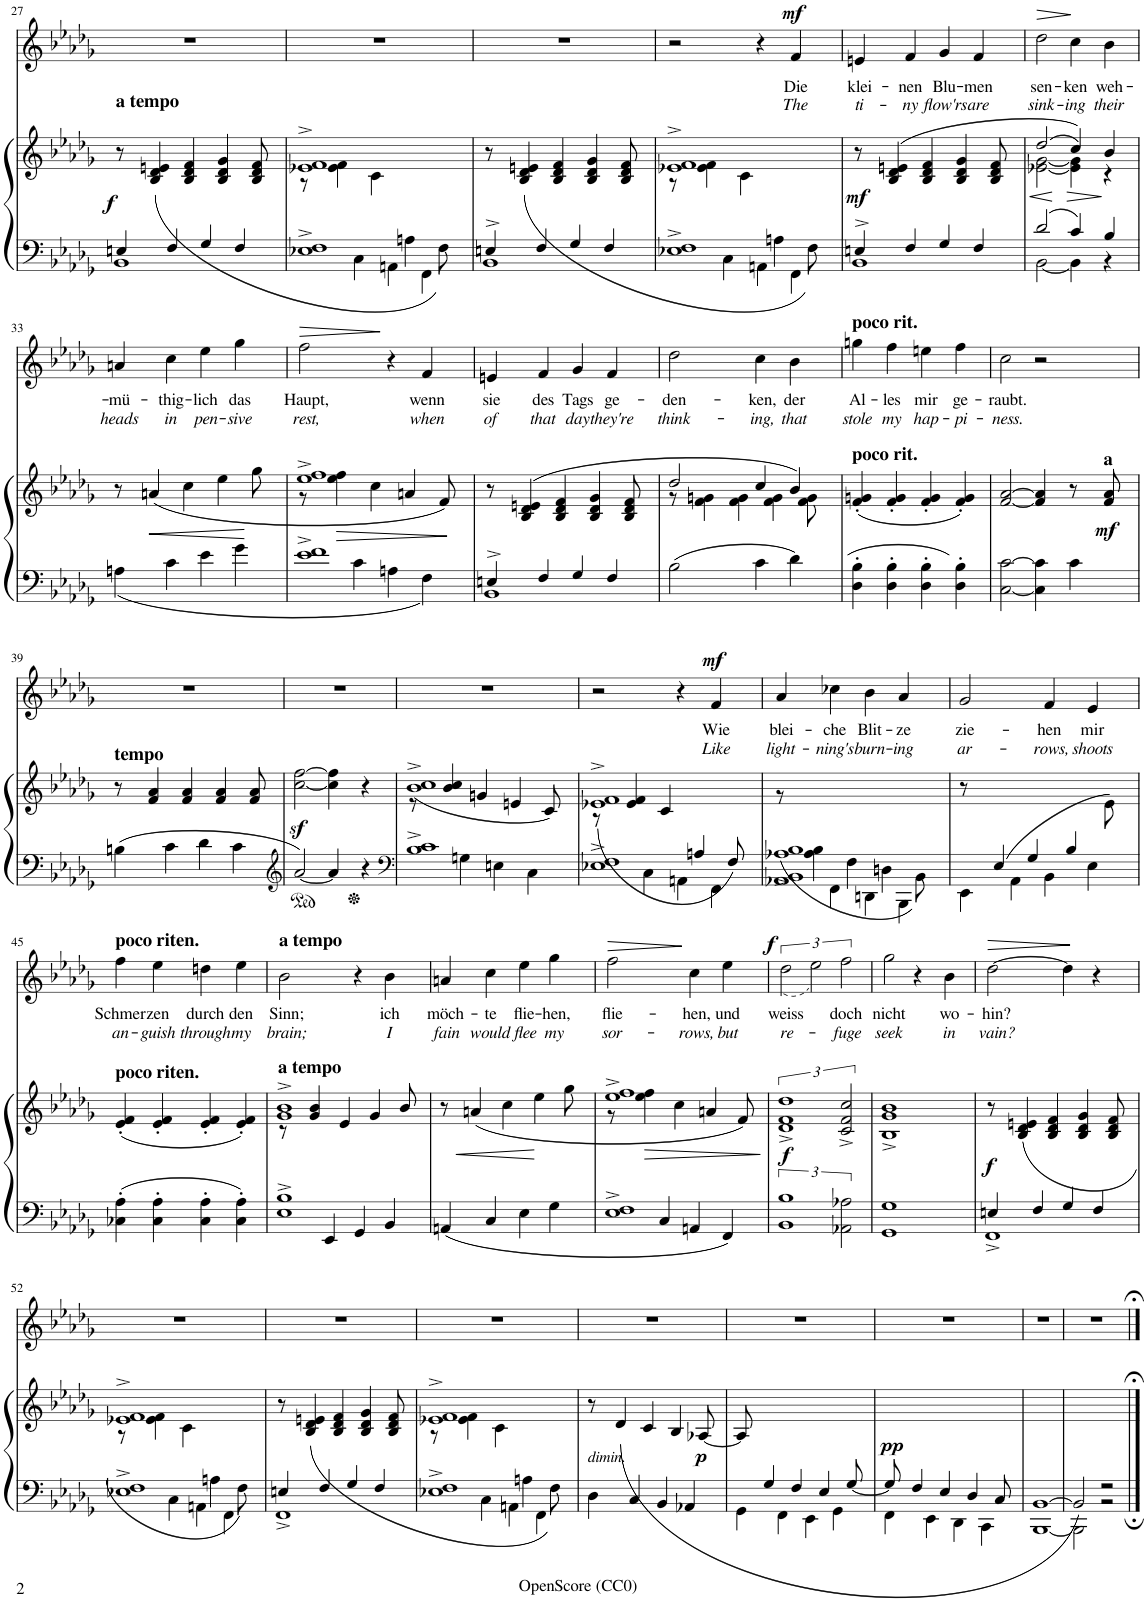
**kern	**kern	**dynam	**kern	**text	**text	**dynam
*part2	*part2	*part2	*part1	*part1	*part1	*part1
*staff3	*staff2	*staff2/3	*staff1	*staff1	*staff1	*staff1
*I"Pianoforte	*	*	*I"Singstimme Voice	*	*	*
*I'Pno	*	*	*	*	*	*
!!LO:PB:g=z
*clefF4	*clefG2	*	*clefG2	*	*	*
*k[b-e-a-d-g-]	*k[b-e-a-d-g-]	*	*k[b-e-a-d-g-]	*	*	*
*M4/4	*M4/4	*	*M4/4	*	*	*
*met(c)	*met(c)	*	*met(c)	*	*	*
=27	=27	=27	=27	=27	=27	=27
*^	*	*	*	*	*	*
!	!	!	!	!LO:TX:b:B:t=a tempo	!	!	!
!	!	!	!LO:DY:a=2	!	!	!	!
4En/	1BB-	8r	f	1r	.	.	.
.	.	(4B-/ 4d-/ 4en/	.	.	.	.	.
4F/	.	.	.	.	.	.	.
.	.	4B-/ 4d-/ 4f/	.	.	.	.	.
4G-/	.	.	.	.	.	.	.
.	.	4B-/ 4d-/ 4g-/	.	.	.	.	.
4F/	.	.	.	.	.	.	.
.	.	8B-/ 8d-/ 8f/	.	.	.	.	.
=28	=28	=28	=28	=28	=28	=28	=28
*	*^	*^	*	*	*	*	*
8ryy	1E-X^ 1F^	4ryy	1e-X^> 1f^>	8r	.	1r	.	.	.
.	.	.	.	4e-\ 4f\	.	.	.	.	.
.	.	4C\	.	.	.	.	.	.	.
.	.	.	.	4c\	.	.	.	.	.
.	.	4AAn\	.	.	.	.	.	.	.
4An\	.	.	.	4.ryy	.	.	.	.	.
.	.	4FF\	.	.	.	.	.	.	.
8F\)	.	.	.	.	.	.	.	.	.
*	*v	*v	*	*	*	*	*	*	*
*	*	*v	*v	*	*	*	*	*
=29	=29	=29	=29	=29	=29	=29	=29
4En^/	1BB-	8r	.	1r	.	.	.
.	.	(4B-/ 4d-/ 4en/	.	.	.	.	.
4F/	.	.	.	.	.	.	.
.	.	4B-/ 4d-/ 4f/	.	.	.	.	.
4G-/	.	.	.	.	.	.	.
.	.	4B-/ 4d-/ 4g-/	.	.	.	.	.
4F/	.	.	.	.	.	.	.
.	.	8B-/ 8d-/ 8f/	.	.	.	.	.
=30	=30	=30	=30	=30	=30	=30	=30
*	*^	*^	*	*	*	*	*
8ryy	1E-X^ 1F^	4ryy	1e-X^> 1f^>	8r	.	2r	.	.	.
.	.	.	.	4e-\ 4f\	.	.	.	.	.
.	.	4C\	.	.	.	.	.	.	.
.	.	.	.	4c\	.	.	.	.	.
.	.	4AAn\	.	.	.	4r	.	.	.
4An\	.	.	.	4.ryy	.	.	.	.	.
!	!	!	!	!	!	!	!LO:LY:b	!LO:LY:b	!LO:DY:a
.	.	4FF\	.	.	.	4f/	Die	The	mf
8F\)	.	.	.	.	.	.	.	.	.
*	*v	*v	*	*	*	*	*	*	*
*	*	*v	*v	*	*	*	*	*
=31	=31	=31	=31	=31	=31	=31	=31
!	!	!	!LO:DY:b	!	!LO:LY:b	!LO:LY:b	!
4En^/	1BB-	8r	mf	4en/	klei-	ti-	.
.	.	(4B-/ 4d-/ 4en/	.	.	.	.	.
!	!	!	!	!	!LO:LY:b	!LO:LY:b	!
4F/	.	.	.	4f/	-nen	-ny	.
.	.	4B-/ 4d-/ 4f/	.	.	.	.	.
!	!	!	!	!	!LO:LY:b	!LO:LY:b	!
4G-/	.	.	.	4g-/	Blu-	flow'rs	.
.	.	4B-/ 4d-/ 4g-/	.	.	.	.	.
!	!	!	!	!	!LO:LY:b	!LO:LY:b	!
4F/	.	.	.	4f/	-men	are	.
.	.	8B-/ 8d-/ 8f/	.	.	.	.	.
=32	=32	=32	=32	=32	=32	=32	=32
*	*	*^	*	*	*	*	*
!	!	!	!	!	!	!LO:LY:b	!LO:LY:b	!LO:HP:b
2d-/	[2BB-\	(2dd-/	[2e-X\ [2g-\	.	2dd-\	sen-	sink-	>
!	!	!	!	!LO:HP:b=2	!	!LO:LY:b	!LO:LY:b	!
4c/	4BB-\]	4cc/))	4e-\] 4g-\]	>	4cc\	-ken	-ing	]
!	!	!	!	!	!	!LO:LY:b	!LO:LY:b	!
4B-/	4r	4b-/	4r	.	4b-\	weh-	their	.
!!LO:LB:g=z
=33	=33	=33	=33	=33	=33	=33	=33	=33
!	!	!	!	!	!	!LO:LY:b	!LO:LY:b	!
*v	*v	*	*	*	*	*	*	*
*	*v	*v	*	*	*	*	*
4An\	8r	.	4an/	-mü-	heads	.
!	!	!LO:HP:b	!	!	!	!
.	(4an/	<	.	.	.	.
!	!	!	!	!LO:LY:b	!LO:LY:b	!
4c\	.	.	4cc\	-thig-	in	.
.	4cc\	.	.	.	.	.
!	!	!	!	!LO:LY:b	!LO:LY:b	!
4e-\	.	.	4ee-\	-lich	pen-	.
.	4ee-\	.	.	.	.	.
!	!	!	!	!LO:LY:b	!LO:LY:b	!
4g-\	.	.	4gg-\	das	-sive	.
.	8gg-\	]	.	.	.	.
=34	=34	=34	=34	=34	=34	=34
*^	*^	*	*	*	*	*
!	!	!	!	!	!	!LO:LY:b	!LO:LY:b	!LO:HP:b
1e-^ 1f^	4ryy	1ee-^ 1ff^	8r	.	2ff\	Haupt,	rest,	>
!	!	!	!	!LO:HP:b	!	!	!	!
.	.	.	4ee-\ 4ff\	>	.	.	.	.
.	4c\	.	.	.	.	.	.	.
.	.	.	4cc\	.	.	.	.	.
.	4An\	.	.	.	4r	.	.	]
.	.	.	4an/	.	.	.	.	.
!	!	!	!	!	!	!LO:LY:b	!LO:LY:b	!
.	4F\	.	.	.	4f/	wenn	when	.
.	.	.	8f/)	[	.	.	.	.
=35	=35	=35	=35	=35	=35	=35	=35	=35
!	!	!	!	!	!	!LO:LY:b	!LO:LY:b	!
*	*	*v	*v	*	*	*	*	*
4En^/	1BB-	8r	.	4en/	sie	of	.
.	.	(4B-/ 4d-/ 4en/	.	.	.	.	.
!	!	!	!	!	!LO:LY:b	!LO:LY:b	!
4F/	.	.	.	4f/	des	that	.
.	.	4B-/ 4d-/ 4f/	.	.	.	.	.
!	!	!	!	!	!LO:LY:b	!LO:LY:b	!
4G-/	.	.	.	4g-/	Tags	day	.
.	.	4B-/ 4d-/ 4g-/	.	.	.	.	.
!	!	!	!	!	!LO:LY:b	!LO:LY:b	!
4F/	.	.	.	4f/	ge-	they're	.
.	.	8B-/ 8d-/ 8f/	.	.	.	.	.
*v	*v	*	*	*	*	*	*
=36	=36	=36	=36	=36	=36	=36
*	*^	*	*	*	*	*
!	!	!	!	!	!LO:LY:b	!LO:LY:b	!
2B-\	2dd-/	8r	.	2dd-\	-den-	think-	.
.	.	4f\ 4gn\	.	.	.	.	.
.	.	4f\ 4g\	.	.	.	.	.
!	!	!	!	!	!LO:LY:b	!LO:LY:b	!
4c\	4cc/	.	.	4cc\	-ken,	-ing,	.
.	.	4f\ 4g\	.	.	.	.	.
!	!	!	!	!	!LO:LY:b	!LO:LY:b	!
4d-\	4b-/)	.	.	4b-\	der	that	.
.	.	8f\ 8g\	.	.	.	.	.
=37	=37	=37	=37	=37	=37	=37	=37
!	!	!	!	!LO:TX:a:B:t=poco rit.	!	!	!
!	!LO:TX:a:B:t=poco rit.	!	!	!	!	!	!
!	!	!	!	!	!LO:LY:b	!LO:LY:b	!
*	*v	*v	*	*	*	*	*
4D-\' 4B-\'	(4f/' 4gn/'	.	4ggn\	Al-	stole	.
!	!	!	!	!LO:LY:b	!LO:LY:b	!
4D-\' 4B-\'	4f/' 4g/'	.	4ff\	-les	my	.
!	!	!	!	!LO:LY:b	!LO:LY:b	!
4D-\' 4B-\'	4f/' 4g/'	.	4een\	mir	hap-	.
!	!	!	!	!LO:LY:b	!LO:LY:b	!
4D-\' 4B-\'	4f/' 4g/')	.	4ff\	ge-	-pi-	.
=38	=38	=38	=38	=38	=38	=38
!	!	!	!	!LO:LY:b	!LO:LY:b	!
*	*	*	*^	*	*	*
[2C\ [2c\	[2f/ [2a-/	.	2cc\	2..ryy	-raubt.	-ness.	.
4C\] 4c\]	4f/] 4a-/]	.	2r	.	.	.	.
4c\	8r	.	.	.	.	.	.
!	!	!	!	!LO:TX:b:B:t=a	!	!	!
!	!	!LO:DY:b	!	!	!	!	!
.	8f/ 8a-/	mf	.	8ryy	.	.	.
!!LO:LB:g=z
=39	=39	=39	=39	=39	=39	=39	=39
!	!	!	!LO:TX:b:B:t=tempo	!	!	!	!
*	*	*	*v	*v	*	*	*
4Bn\	8r	.	1r	.	.	.
.	4f/ 4a-/	.	.	.	.	.
4c\	.	.	.	.	.	.
.	4f/ 4a-/	.	.	.	.	.
4d-\	.	.	.	.	.	.
.	4f/ 4a-/	.	.	.	.	.
4c\	.	.	.	.	.	.
.	8f/ 8a-/	.	.	.	.	.
=40	=40	=40	=40	=40	=40	=40
*clefG2	*	*	*	*	*	*
[2a-/	[2cc\z< [2ff\z<	.	1r	.	.	.
4a-/]	4cc\] 4ff\]	.	.	.	.	.
4r	4r	.	.	.	.	.
=41	=41	=41	=41	=41	=41	=41
*clefF4	*	*	*	*	*	*
*^	*^	*	*	*	*	*
1B-^ 1c^	4ryy	(1b-^ 1cc^	8r	.	1r	.	.	.
.	.	.	4b-/ 4cc/	.	.	.	.	.
.	4Gn\	.	.	.	.	.	.	.
.	.	.	4gn/	.	.	.	.	.
.	4En\	.	.	.	.	.	.	.
.	.	.	4en/	.	.	.	.	.
.	4C\	.	.	.	.	.	.	.
.	.	.	8c/)	.	.	.	.	.
=42	=42	=42	=42	=42	=42	=42	=42	=42
*	*^	*	*	*	*	*	*	*
8ryy	1E-X^ 1F^	4ryy	(1e-X^ 1f^	8r	.	2r	.	.	.
.	.	.	.	4e-/ 4f/	.	.	.	.	.
.	.	4C\	.	.	.	.	.	.	.
.	.	.	.	4c/	.	.	.	.	.
.	.	4AAn\	.	.	.	4r	.	.	.
4An/	.	.	.	4.ryy	.	.	.	.	.
!	!	!	!	!	!	!	!LO:LY:b	!LO:LY:b	!LO:DY:a
.	.	4FF\	.	.	.	4f/	Wie	Like	mf
8F/)	.	.	.	.	.	.	.	.	.
*	*	*	*v	*v	*	*	*	*	*
=43	=43	=43	=43	=43	=43	=43	=43	=43
*	*	*^	*	*	*	*	*	*
!	!	!	!	!	!	!	!LO:LY:b	!LO:LY:b	!
1A-X^ 1B-^	8ryy	1AA-X 1BB-	4ryy	8r	.	4a-/	blei-	light-	.
.	4A-\ 4B-\	.	.	2..ryy	.	.	.	.	.
!	!	!	!	!	!	!	!LO:LY:b	!LO:LY:b	!
.	.	.	4FF\	.	.	4cc-X\	-che	-ning's	.
.	4F\	.	.	.	.	.	.	.	.
!	!	!	!	!	!	!	!LO:LY:b	!LO:LY:b	!
.	.	.	4DDn\	.	.	4b-\	Blit-	burn-	.
.	4Dn\	.	.	.	.	.	.	.	.
!	!	!	!	!	!	!	!LO:LY:b	!LO:LY:b	!
.	.	.	4BBB-\	.	.	4a-/	-ze	-ing	.
.	8BB-\	.	.	.	.	.	.	.	.
*	*v	*v	*v	*	*	*	*	*	*
=44	=44	=44	=44	=44	=44	=44	=44
!	!	!	!	!	!LO:LY:b	!LO:LY:b	!
8ryy	4EE-\	8r	.	2g-/	zie-	ar-	.
(>4E-/	.	2.ryy	.	.	.	.	.
.	4AA-\	.	.	.	.	.	.
4G-/	.	.	.	.	.	.	.
!	!	!	!	!	!LO:LY:b	!LO:LY:b	!
.	4BB-\	.	.	4f/	-hen	-rows,	.
4B-/	.	.	.	.	.	.	.
!	!	!	!	!	!LO:LY:b	!LO:LY:b	!
.	4E-\	.	.	4e-/	mir	shoots	.
8ryy	.	8e-\)	.	.	.	.	.
*v	*v	*	*	*	*	*	*
!!LO:LB:g=z
=45	=45	=45	=45	=45	=45	=45
!	!	!	!LO:TX:a:B:t=poco riten.	!	!	!
!	!LO:TX:a:B:t=poco riten.	!	!	!	!	!
!	!	!	!	!LO:LY:b	!LO:LY:b	!
4C-X\' 4A-\'	(4e-/' 4f/'	.	4ff\	Schmer-	an-	.
!	!	!	!	!LO:LY:b	!LO:LY:b	!
4C-\' 4A-\'	4e-/' 4f/'	.	4ee-\	-zen	-guish	.
!	!	!	!	!LO:LY:b	!LO:LY:b	!
4C-\' 4A-\'	4e-/' 4f/'	.	4ddn\	durch	through	.
!	!	!	!	!LO:LY:b	!LO:LY:b	!
4C-\' 4A-\'	4e-/' 4f/')	.	4ee-\	den	my	.
=46	=46	=46	=46	=46	=46	=46
*^	*^	*	*	*	*	*
!	!	!	!	!	!LO:TX:a:B:t=a tempo	!	!	!
!	!	!	!	!	!LO:TX:b:B:t=a tempo	!	!	!
!	!	!	!	!	!	!LO:LY:b	!LO:LY:b	!
1E-^ 1B-^	4ryy	1g-^> 1b-^>	8r	.	2b-\	Sinn;	brain;	.
.	.	.	4g-/ 4b-/	.	.	.	.	.
.	4EE-/	.	.	.	.	.	.	.
.	.	.	4e-/	.	.	.	.	.
.	4GG-/	.	.	.	4r	.	.	.
.	.	.	4g-/	.	.	.	.	.
!	!	!	!	!	!	!LO:LY:b	!LO:LY:b	!
.	4BB-/	.	.	.	4b-\	ich	I	.
.	.	.	8b-/	.	.	.	.	.
*v	*v	*	*	*	*	*	*	*
=47	=47	=47	=47	=47	=47	=47	=47
!	!	!	!LO:HP:b	!	!LO:LY:b	!LO:LY:b	!
*	*v	*v	*	*	*	*	*
4AAn/	8r	<	4an/	möch-	fain	.
.	(4an/	.	.	.	.	.
!	!	!	!	!LO:LY:b	!LO:LY:b	!
4C/	.	.	4cc\	-te	would	.
.	4cc\	.	.	.	.	.
!	!	!	!	!LO:LY:b	!LO:LY:b	!
4E-\	.	.	4ee-\	flie-	flee	.
.	4ee-\	]	.	.	.	.
!	!	!	!	!LO:LY:b	!LO:LY:b	!
4G-\	.	.	4gg-\	-hen,	my	.
.	8gg-\	.	.	.	.	.
=48	=48	=48	=48	=48	=48	=48
*^	*^	*	*	*	*	*
!	!	!	!	!	!	!LO:LY:b	!LO:LY:b	!LO:HP:b
1E-^ 1F^	4ryy	1ee-^ 1ff^	8r	.	2ff\	flie-	sor-	>
.	.	.	4ee-\ 4ff\	.	.	.	.	.
.	4C/	.	.	.	.	.	.	.
.	.	.	4cc\	.	.	.	.	.
!	!	!	!	!	!	!LO:LY:b	!LO:LY:b	!
.	4AAn/	.	.	.	4cc\	-hen,	-rows,	]
.	.	.	4an/	.	.	.	.	.
!	!	!	!	!	!	!LO:LY:b	!LO:LY:b	!
.	4FF/	.	.	.	4ee-\	und	but	.
.	.	.	8f/)	.	.	.	.	.
*v	*v	*	*	*	*	*	*	*
*	*v	*v	*	*	*	*	*
.	.	[	.	.	.	.
=49	=49	=49	=49	=49	=49	=49
!	!	!LO:DY:b	!	!LO:LY:b	!LO:LY:b	!LO:DY:a
3%2BB- 3%2B-	3%2d-^ 3%2f^ 3%2dd-^	f	(<3dd-\	weiss	re-	f
.	.	.	3ee-\)	.	.	.
!	!	!	!	!LO:LY:b	!LO:LY:b	!
3AA-X\ 3A-X\	3c/^ 3f/^ 3cc/^	.	3ff\	doch	-fuge	.
=50	=50	=50	=50	=50	=50	=50
!	!	!	!	!LO:LY:b	!LO:LY:b	!
1GG- 1G-	1B-^ 1g-^ 1b-^	.	2gg-\	nicht	seek	.
.	.	.	4r	.	.	.
!	!	!	!	!LO:LY:b	!LO:LY:b	!
.	.	.	4b-\	wo-	in	.
=51	=51	=51	=51	=51	=51	=51
*^	*	*	*	*	*	*
!	!	!	!LO:DY:a=2	!	!LO:LY:b	!LO:LY:b	!LO:HP:b
4En^</	1FF	8r	f	[2dd-\	-hin?	vain?	>
.	.	(4B-/ 4d-/ 4en/	.	.	.	.	.
4F/	.	.	.	.	.	.	.
.	.	4B-/ 4d-/ 4f/	.	.	.	.	.
4G-/	.	.	.	4dd-\]	.	.	.
.	.	4B-/ 4d-/ 4g-/	.	.	.	.	.
4F/	.	.	.	4r	.	.	]
.	.	8B-/ 8d-/ 8f/	.	.	.	.	.
!!LO:LB:g=z
=52	=52	=52	=52	=52	=52	=52	=52
*	*^	*^	*	*	*	*	*
8ryy	1E-X^ 1F^	4ryy	1e-X^ 1f^	8r	.	1r	.	.	.
.	.	.	.	4e-\ 4f\	.	.	.	.	.
.	.	4C\	.	.	.	.	.	.	.
.	.	.	.	4c\	.	.	.	.	.
.	.	4AAn\	.	.	.	.	.	.	.
4An\	.	.	.	4.ryy	.	.	.	.	.
.	.	4FF\	.	.	.	.	.	.	.
8F\)	.	.	.	.	.	.	.	.	.
*	*v	*v	*	*	*	*	*	*	*
*	*	*v	*v	*	*	*	*	*
=53	=53	=53	=53	=53	=53	=53	=53
4En^</	1FF	8r	.	1r	.	.	.
.	.	(4B-/ 4d-/ 4en/	.	.	.	.	.
4F/	.	.	.	.	.	.	.
.	.	4B-/ 4d-/ 4f/	.	.	.	.	.
4G-/	.	.	.	.	.	.	.
.	.	4B-/ 4d-/ 4g-/	.	.	.	.	.
4F/	.	.	.	.	.	.	.
.	.	8B-/ 8d-/ 8f/	.	.	.	.	.
=54	=54	=54	=54	=54	=54	=54	=54
*	*^	*^	*	*	*	*	*
8ryy	1E-X^ 1F^	4ryy	1e-X^> 1f^>	8r	.	1r	.	.	.
.	.	.	.	4e-\ 4f\	.	.	.	.	.
.	.	4C\	.	.	.	.	.	.	.
.	.	.	.	4c\	.	.	.	.	.
.	.	4AAn\	.	.	.	.	.	.	.
4An\	.	.	.	4.ryy	.	.	.	.	.
.	.	4FF\	.	.	.	.	.	.	.
8F\)	.	.	.	.	.	.	.	.	.
*v	*v	*v	*	*	*	*	*	*	*
*	*v	*v	*	*	*	*	*
=55	=55	=55	=55	=55	=55	=55
!	!LO:TX:b:i:t=dimin.	!	!	!	!	!
4D-\	8r	.	1r	.	.	.
.	(4d-/	.	.	.	.	.
4C/	.	.	.	.	.	.
.	4c/	.	.	.	.	.
4BB-/	.	.	.	.	.	.
.	4B-/	.	.	.	.	.
4AA-X/	.	.	.	.	.	.
!	!	!LO:DY:b	!	!	!	!
.	[8A-X/	p	.	.	.	.
=56	=56	=56	=56	=56	=56	=56
*^	*	*	*	*	*	*
8ryy	4GG-\	8A-/]	.	1r	.	.	.
4G-/	.	2..ryy	.	.	.	.	.
.	4FF\	.	.	.	.	.	.
4F/	.	.	.	.	.	.	.
.	4EE-\	.	.	.	.	.	.
4E-/	.	.	.	.	.	.	.
.	4GG-\	.	.	.	.	.	.
[8G-/	.	.	.	.	.	.	.
=57	=57	=57	=57	=57	=57	=57	=57
!	!	!	!LO:DY:b	!	!	!	!
8G-/]	4FF\	1ryy	pp	1r	.	.	.
4F/	.	.	.	.	.	.	.
.	4EE-\	.	.	.	.	.	.
4E-/	.	.	.	.	.	.	.
.	4DD-\	.	.	.	.	.	.
4D-/	.	.	.	.	.	.	.
.	4CC\	.	.	.	.	.	.
8C/	.	.	.	.	.	.	.
*v	*v	*	*	*	*	*	*
=58	=58	=58	=58	=58	=58	=58
[<1BBB- [1BB-	1ryy	.	1r	.	.	.
=59	=59	=59	=59	=59	=59	=59
*^	*	*	*	*	*	*
2BB-/])	2BBB-\]	1ryy	.	1r	.	.	.
2r	2r	.	.	.	.	.	.
*v	*v	*	*	*	*	*	*
==	==	==	==	==	==	==
*-	*-	*-	*-	*-	*-	*-
